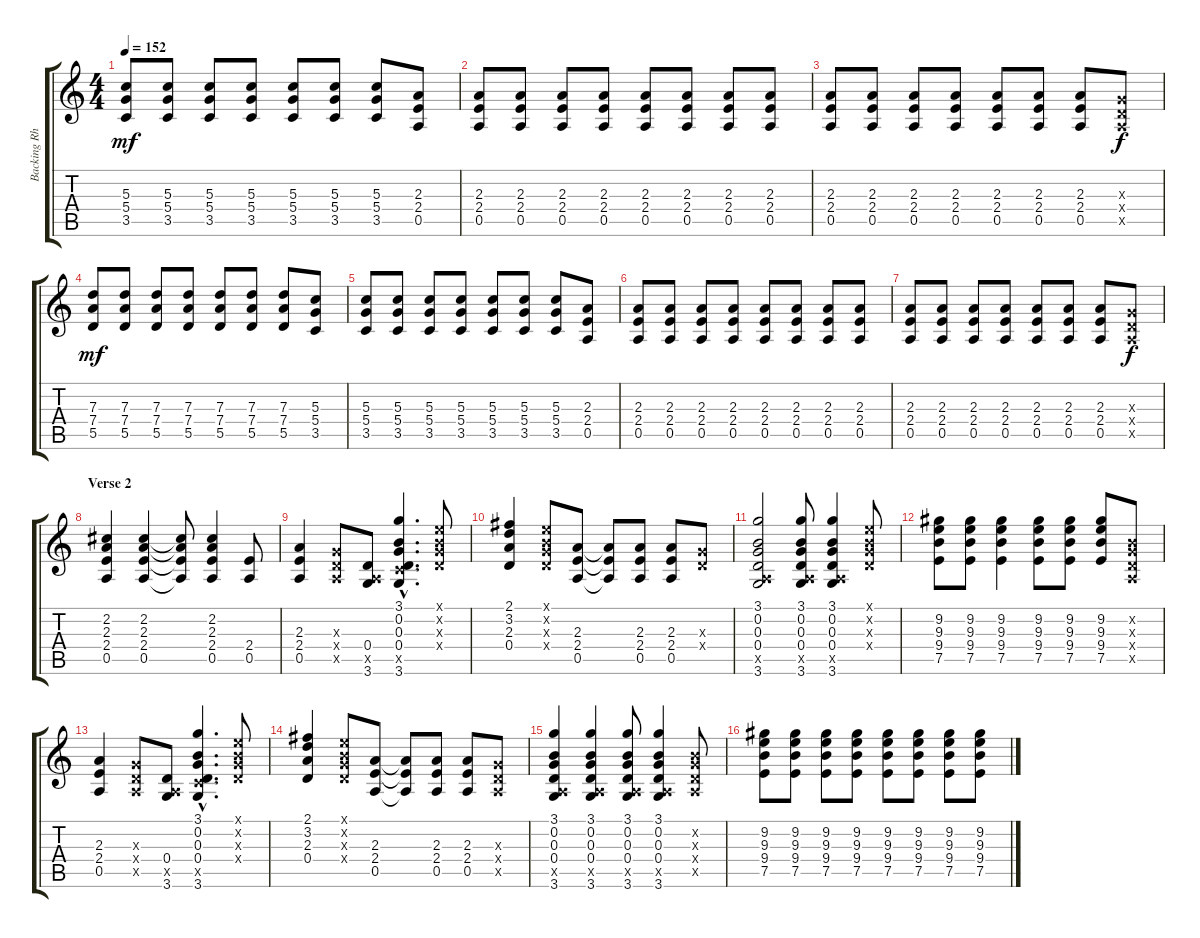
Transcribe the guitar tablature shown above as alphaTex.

\track ("Backing Rhythm Guitar" "Backing Rh") {instrument overdrivenguitar}
\staff {score tabs}
\tuning (E4 B3 G3 D3 A2 E2) {hide}
\ts (4 4)
\tempo 152
\clef g2
\ks c
(5.3 5.4 3.5).8{dy mf} (5.3 5.4 3.5).8 (5.3 5.4 3.5).8 (5.3 5.4 3.5).8 (5.3 5.4 3.5).8 (5.3 5.4 3.5).8 (5.3 5.4 3.5).8 (2.3 2.4 0.5).8 |
(2.3 2.4 0.5).8 (2.3 2.4 0.5).8 (2.3 2.4 0.5).8 (2.3 2.4 0.5).8 (2.3 2.4 0.5).8 (2.3 2.4 0.5).8 (2.3 2.4 0.5).8 (2.3 2.4 0.5).8 |
(2.3 2.4 0.5).8 (2.3 2.4 0.5).8 (2.3 2.4 0.5).8 (2.3 2.4 0.5).8 (2.3 2.4 0.5).8 (2.3 2.4 0.5).8 (2.3 2.4 0.5).8 (0.3{x} 0.4{x} 0.5{x}).8{dy f} |
(7.3 7.4 5.5).8{dy mf} (7.3 7.4 5.5).8 (7.3 7.4 5.5).8 (7.3 7.4 5.5).8 (7.3 7.4 5.5).8 (7.3 7.4 5.5).8 (7.3 7.4 5.5).8 (5.3 5.4 3.5).8 |
(5.3 5.4 3.5).8 (5.3 5.4 3.5).8 (5.3 5.4 3.5).8 (5.3 5.4 3.5).8 (5.3 5.4 3.5).8 (5.3 5.4 3.5).8 (5.3 5.4 3.5).8 (2.3 2.4 0.5).8 |
(2.3 2.4 0.5).8 (2.3 2.4 0.5).8 (2.3 2.4 0.5).8 (2.3 2.4 0.5).8 (2.3 2.4 0.5).8 (2.3 2.4 0.5).8 (2.3 2.4 0.5).8 (2.3 2.4 0.5).8 |
(2.3 2.4 0.5).8 (2.3 2.4 0.5).8 (2.3 2.4 0.5).8 (2.3 2.4 0.5).8 (2.3 2.4 0.5).8 (2.3 2.4 0.5).8 (2.3 2.4 0.5).8 (0.3{x} 0.4{x} 0.5{x}).8{dy f} |
\section ("" "Verse 2")
(2.2 2.3 2.4 0.5).4 (2.2 2.3 2.4 0.5).4 (2.2{t} 2.3{t} 2.4{t} 0.5{t}).8 (2.2 2.3 2.4 0.5).4 (2.4 0.5).8 |
(2.3 2.4 0.5).4 (0.3{x} 0.4{x} 0.5{x}).8 (0.4 0.5{x} 3.6).8 (3.1{hac} 0.2{hac} 0.3{hac} 0.4{hac} 3.5{hac x} 3.6{hac}).4{d} (0.1{x} 0.2{x} 0.3{x} 0.4{x}).8 |
(2.1 3.2 2.3 0.4).4 (0.1{x} 0.2{x} 0.3{x} 0.4{x}).8 (2.3 2.4 0.5).8 (2.3{t} 2.4{t} 0.5{t}).8 (2.3 2.4 0.5).8 (2.3 2.4 0.5).8 (0.3{x} 0.4{x}).8 |
(3.1 0.2 0.3 0.4 0.5{x} 3.6).2 (3.1 0.2 0.3 0.4 0.5{x} 3.6).8 (3.1 0.2 0.3 0.4 0.5{x} 3.6).4 (0.1{x} 0.2{x} 0.3{x} 0.4{x}).8 |
(9.2 9.3 9.4 7.5).8 (9.2 9.3 9.4 7.5).8 (9.2 9.3 9.4 7.5).4 (9.2 9.3 9.4 7.5).8 (9.2 9.3 9.4 7.5).8 (9.2 9.3 9.4 7.5).8 (0.2{x} 0.3{x} 0.4{x} 0.5{x}).8 |
(2.3 2.4 0.5).4 (0.3{x} 0.4{x} 0.5{x}).8 (0.4 0.5{x} 3.6).8 (3.1{hac} 0.2{hac} 0.3{hac} 0.4{hac} 3.5{hac x} 3.6{hac}).4{d} (0.1{x} 0.2{x} 0.3{x} 0.4{x}).8 |
(2.1 3.2 2.3 0.4).4 (0.1{x} 0.2{x} 0.3{x} 0.4{x}).8 (2.3 2.4 0.5).8 (2.3{t} 2.4{t} 0.5{t}).8 (2.3 2.4 0.5).8 (2.3 2.4 0.5).8 (0.3{x} 0.4{x} 0.5{x}).8 |
(3.1 0.2 0.3 0.4 0.5{x} 3.6).4 (3.1 0.2 0.3 0.4 0.5{x} 3.6).4 (3.1 0.2 0.3 0.4 0.5{x} 3.6).8 (3.1 0.2 0.3 0.4 0.5{x} 3.6).4 (0.2{x} 0.3{x} 0.4{x} 0.5{x}).8 |
(9.2 9.3 9.4 7.5).8 (9.2 9.3 9.4 7.5).8 (9.2 9.3 9.4 7.5).8 (9.2 9.3 9.4 7.5).8 (9.2 9.3 9.4 7.5).8 (9.2 9.3 9.4 7.5).8 (9.2 9.3 9.4 7.5).8 (9.2 9.3 9.4 7.5).8
